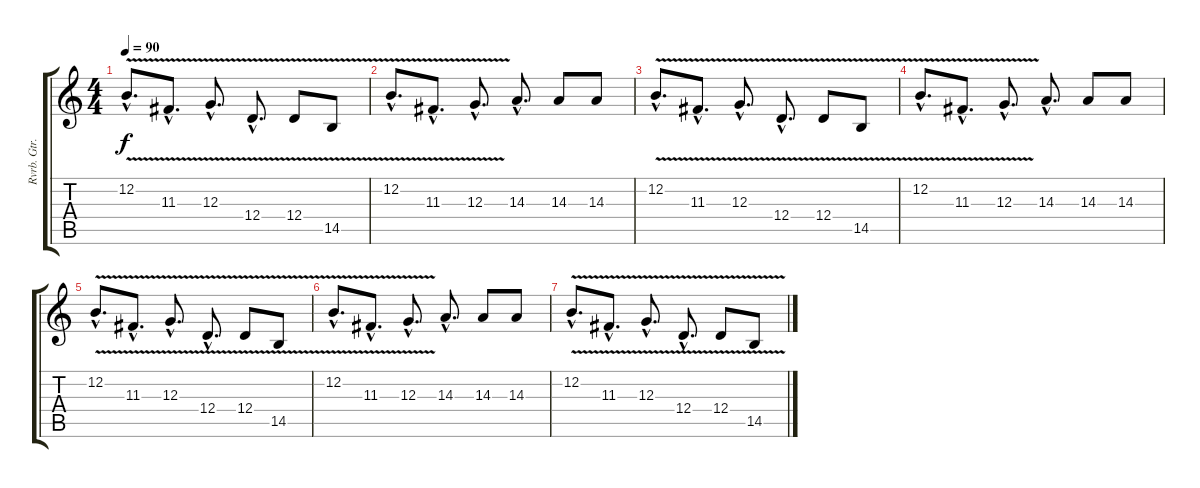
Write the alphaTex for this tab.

\track ("Rvrb. Gtr." "Rvrb. Gtr.") {instrument fx4atmosphere}
\staff {score tabs}
\tuning (E4 B3 G3 D3 A2 E2) {hide}
\ts (4 4)
\tempo 90
\clef g2
\ks c
12.2{v hac}.8{d dy f} 11.3{v hac}.8{d} 12.3{v hac}.8{d} 12.4{v hac}.8{d} 12.4{v}.8 14.5{v}.8 |
12.2{v hac}.8{d} 11.3{v hac}.8{d} 12.3{v hac}.8{d} 14.3{hac}.8{d} 14.3.8 14.3.8 |
12.2{v hac}.8{d} 11.3{v hac}.8{d} 12.3{v hac}.8{d} 12.4{v hac}.8{d} 12.4{v}.8 14.5{v}.8 |
12.2{v hac}.8{d} 11.3{v hac}.8{d} 12.3{v hac}.8{d} 14.3{hac}.8{d} 14.3.8 14.3.8 |
12.2{v hac}.8{d} 11.3{v hac}.8{d} 12.3{v hac}.8{d} 12.4{v hac}.8{d} 12.4{v}.8 14.5{v}.8 |
12.2{v hac}.8{d} 11.3{v hac}.8{d} 12.3{v hac}.8{d} 14.3{hac}.8{d} 14.3.8 14.3.8 |
12.2{v hac}.8{d} 11.3{v hac}.8{d} 12.3{v hac}.8{d} 12.4{v hac}.8{d} 12.4{v}.8 14.5{v}.8
